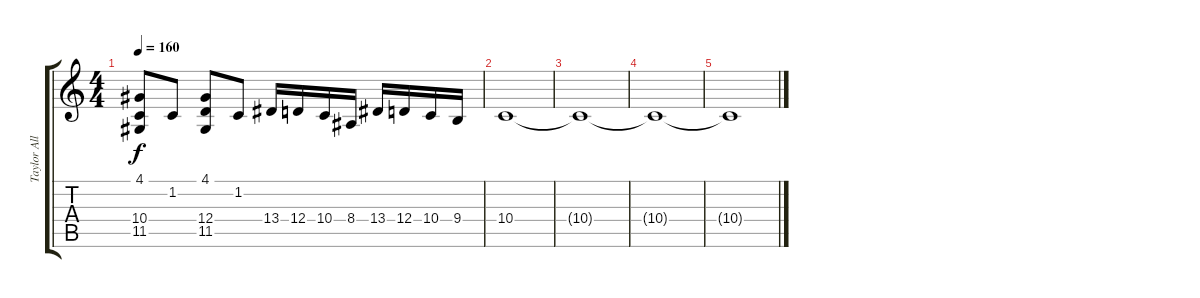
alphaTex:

\track ("Taylor Allen" "Taylor All") {instrument pad1newage}
\staff {score tabs}
\tuning (E4 B3 G3 D3 A2 E2) {hide}
\ts (4 4)
\tempo 160
\clef g2
\ks c
(4.1 10.4 11.5).8{dy f} 1.2.8 (4.1 12.4 11.5).8 1.2.8 13.4.16 12.4.16 10.4.16 8.4.16 13.4.16 12.4.16 10.4.16 9.4.16 |
10.4.1{volume 8} |
10.4{t}.1 |
10.4{t}.1{volume 0} |
10.4{t}.1
